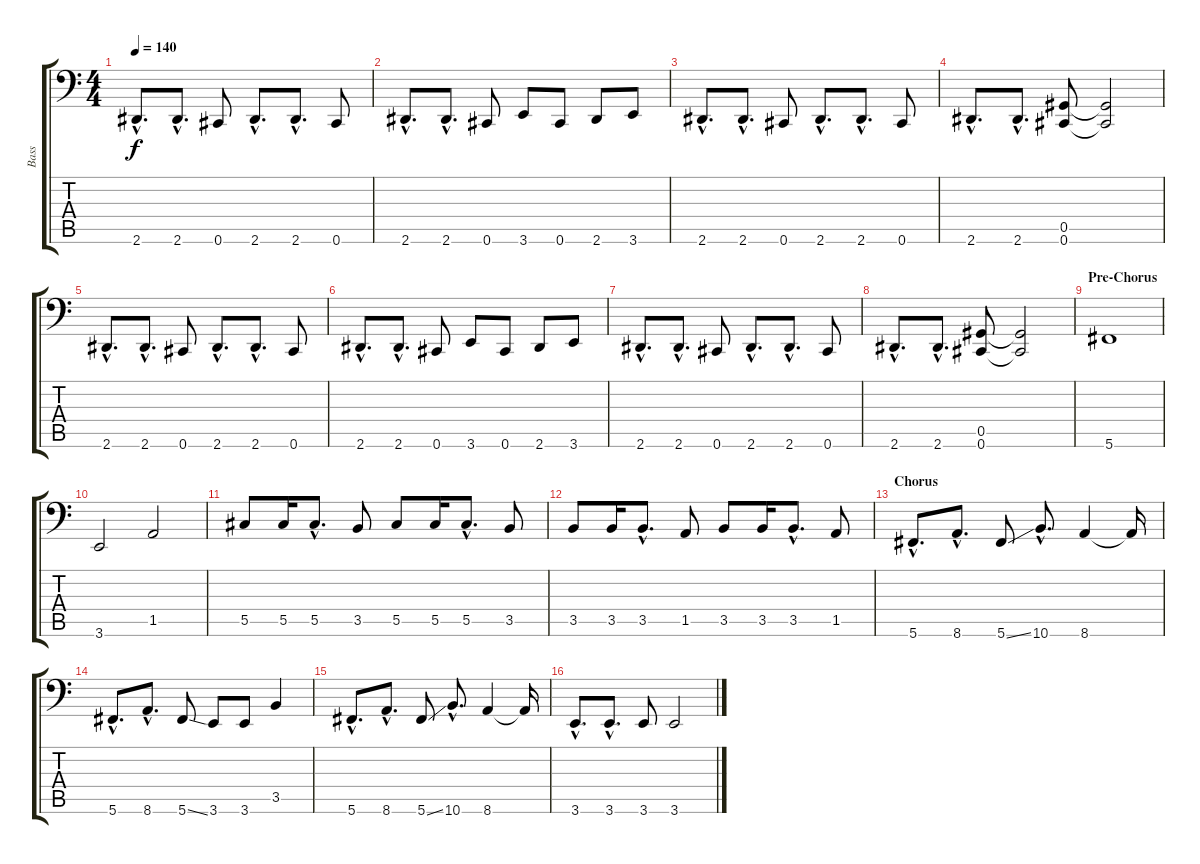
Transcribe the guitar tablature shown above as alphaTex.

\track ("Bass" "Bass") {instrument distortionguitar}
\staff {score tabs}
\tuning (Eb3 Bb2 Gb2 Db2 Ab1 Db1) {hide}
\ts (4 4)
\tempo 140
\clef f4
\ks c
2.6{hac}.8{d dy f} 2.6{hac}.8{d} 0.6.8 2.6{hac}.8{d} 2.6{hac}.8{d} 0.6.8 |
2.6{hac}.8{d} 2.6{hac}.8{d} 0.6.8 3.6.8 0.6.8 2.6.8 3.6.8 |
2.6{hac}.8{d} 2.6{hac}.8{d} 0.6.8 2.6{hac}.8{d} 2.6{hac}.8{d} 0.6.8 |
2.6{hac}.8{d} 2.6{hac}.8{d} (0.5 0.6).8 (0.5{t} 0.6{t}).2 |
2.6{hac}.8{d} 2.6{hac}.8{d} 0.6.8 2.6{hac}.8{d} 2.6{hac}.8{d} 0.6.8 |
2.6{hac}.8{d} 2.6{hac}.8{d} 0.6.8 3.6.8 0.6.8 2.6.8 3.6.8 |
2.6{hac}.8{d} 2.6{hac}.8{d} 0.6.8 2.6{hac}.8{d} 2.6{hac}.8{d} 0.6.8 |
2.6{hac}.8{d} 2.6{hac}.8{d} (0.5 0.6).8 (0.5{t} 0.6{t}).2 |
\section ("" "Pre-Chorus")
5.6.1 |
3.6.2 1.5.2 |
5.5.8 5.5.16 5.5{hac}.8{d} 3.5.8 5.5.8 5.5.16 5.5{hac}.8{d} 3.5.8 |
3.5.8 3.5.16 3.5{hac}.8{d} 1.5.8 3.5.8 3.5.16 3.5{hac}.8{d} 1.5.8 |
\section ("" "Chorus")
5.6{hac}.8{d} 8.6{hac}.8{d} 5.6{ss}.8 10.6{hac}.8{d} 8.6.4 8.6{t}.16 |
5.6{hac}.8{d} 8.6{hac}.8{d} 5.6{ss}.8 3.6.8 3.6.8 3.5.4 |
5.6{hac}.8{d} 8.6{hac}.8{d} 5.6{ss}.8 10.6{hac}.8{d} 8.6.4 8.6{t}.16 |
3.6{hac}.8{d} 3.6{hac}.8{d} 3.6.8 3.6.2
